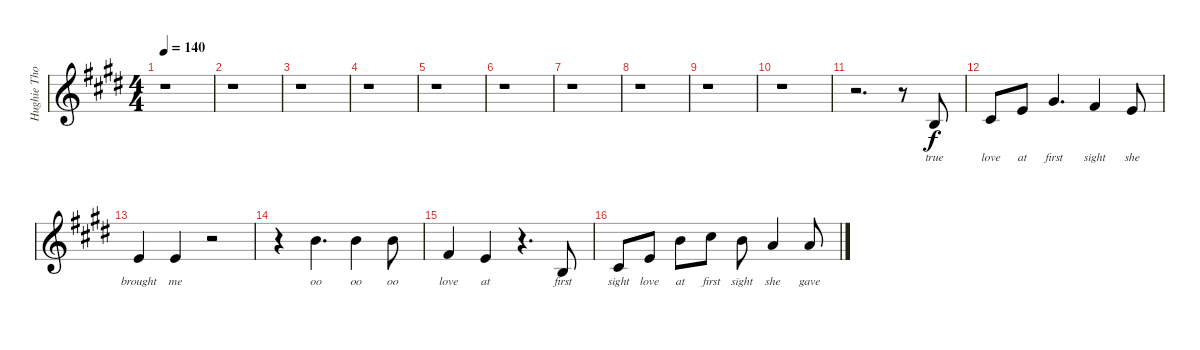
\track ("Hughie Thomasson Vocals" "Hughie Tho") {instrument violin}
\staff {score}
\tuning (E4 B3 G3 D3 A2 E2) {hide}
\ts (4 4)
\tempo 140
\clef g2
\ks e
r.1{dy f} |
r.1 |
r.1 |
r.1 |
r.1 |
r.1 |
r.1 |
r.1 |
r.1 |
r.1 |
r.2{d} r.8 9.4.8{lyrics (0 "true") lyrics (1 "") lyrics (2 "") lyrics (3 "") lyrics (4 "")} |
6.3.8{lyrics (0 "love") lyrics (1 "") lyrics (2 "") lyrics (3 "") lyrics (4 "")} 9.3.8{lyrics (0 "at") lyrics (1 "") lyrics (2 "") lyrics (3 "") lyrics (4 "")} 9.2.4{d lyrics (0 "first") lyrics (1 "") lyrics (2 "") lyrics (3 "") lyrics (4 "")} 7.2.4{lyrics (0 "sight") lyrics (1 "") lyrics (2 "") lyrics (3 "") lyrics (4 "")} 9.3.8{lyrics (0 "she") lyrics (1 "") lyrics (2 "") lyrics (3 "") lyrics (4 "")} |
9.3.4{lyrics (0 "brought") lyrics (1 "") lyrics (2 "") lyrics (3 "") lyrics (4 "")} 9.3.4{lyrics (0 "me") lyrics (1 "") lyrics (2 "") lyrics (3 "") lyrics (4 "")} r.2 |
r.4 7.1.4{d lyrics (0 "oo") lyrics (1 "") lyrics (2 "") lyrics (3 "") lyrics (4 "")} 7.1.4{lyrics (0 "oo") lyrics (1 "") lyrics (2 "") lyrics (3 "") lyrics (4 "")} 7.1.8{lyrics (0 "oo") lyrics (1 "") lyrics (2 "") lyrics (3 "") lyrics (4 "")} |
7.2.4{lyrics (0 "love") lyrics (1 "") lyrics (2 "") lyrics (3 "") lyrics (4 "")} 9.3.4{lyrics (0 "at") lyrics (1 "") lyrics (2 "") lyrics (3 "") lyrics (4 "")} r.4{d} 9.4.8{lyrics (0 "first") lyrics (1 "") lyrics (2 "") lyrics (3 "") lyrics (4 "")} |
6.3.8{lyrics (0 "sight") lyrics (1 "") lyrics (2 "") lyrics (3 "") lyrics (4 "")} 9.3.8{lyrics (0 "love") lyrics (1 "") lyrics (2 "") lyrics (3 "") lyrics (4 "")} 7.1.8{lyrics (0 "at") lyrics (1 "") lyrics (2 "") lyrics (3 "") lyrics (4 "")} 9.1.8{lyrics (0 "first") lyrics (1 "") lyrics (2 "") lyrics (3 "") lyrics (4 "")} 7.1.8{lyrics (0 "sight") lyrics (1 "") lyrics (2 "") lyrics (3 "") lyrics (4 "")} 10.2.4{lyrics (0 "she") lyrics (1 "") lyrics (2 "") lyrics (3 "") lyrics (4 "")} 10.2.8{lyrics (0 "gave") lyrics (1 "") lyrics (2 "") lyrics (3 "") lyrics (4 "")}
